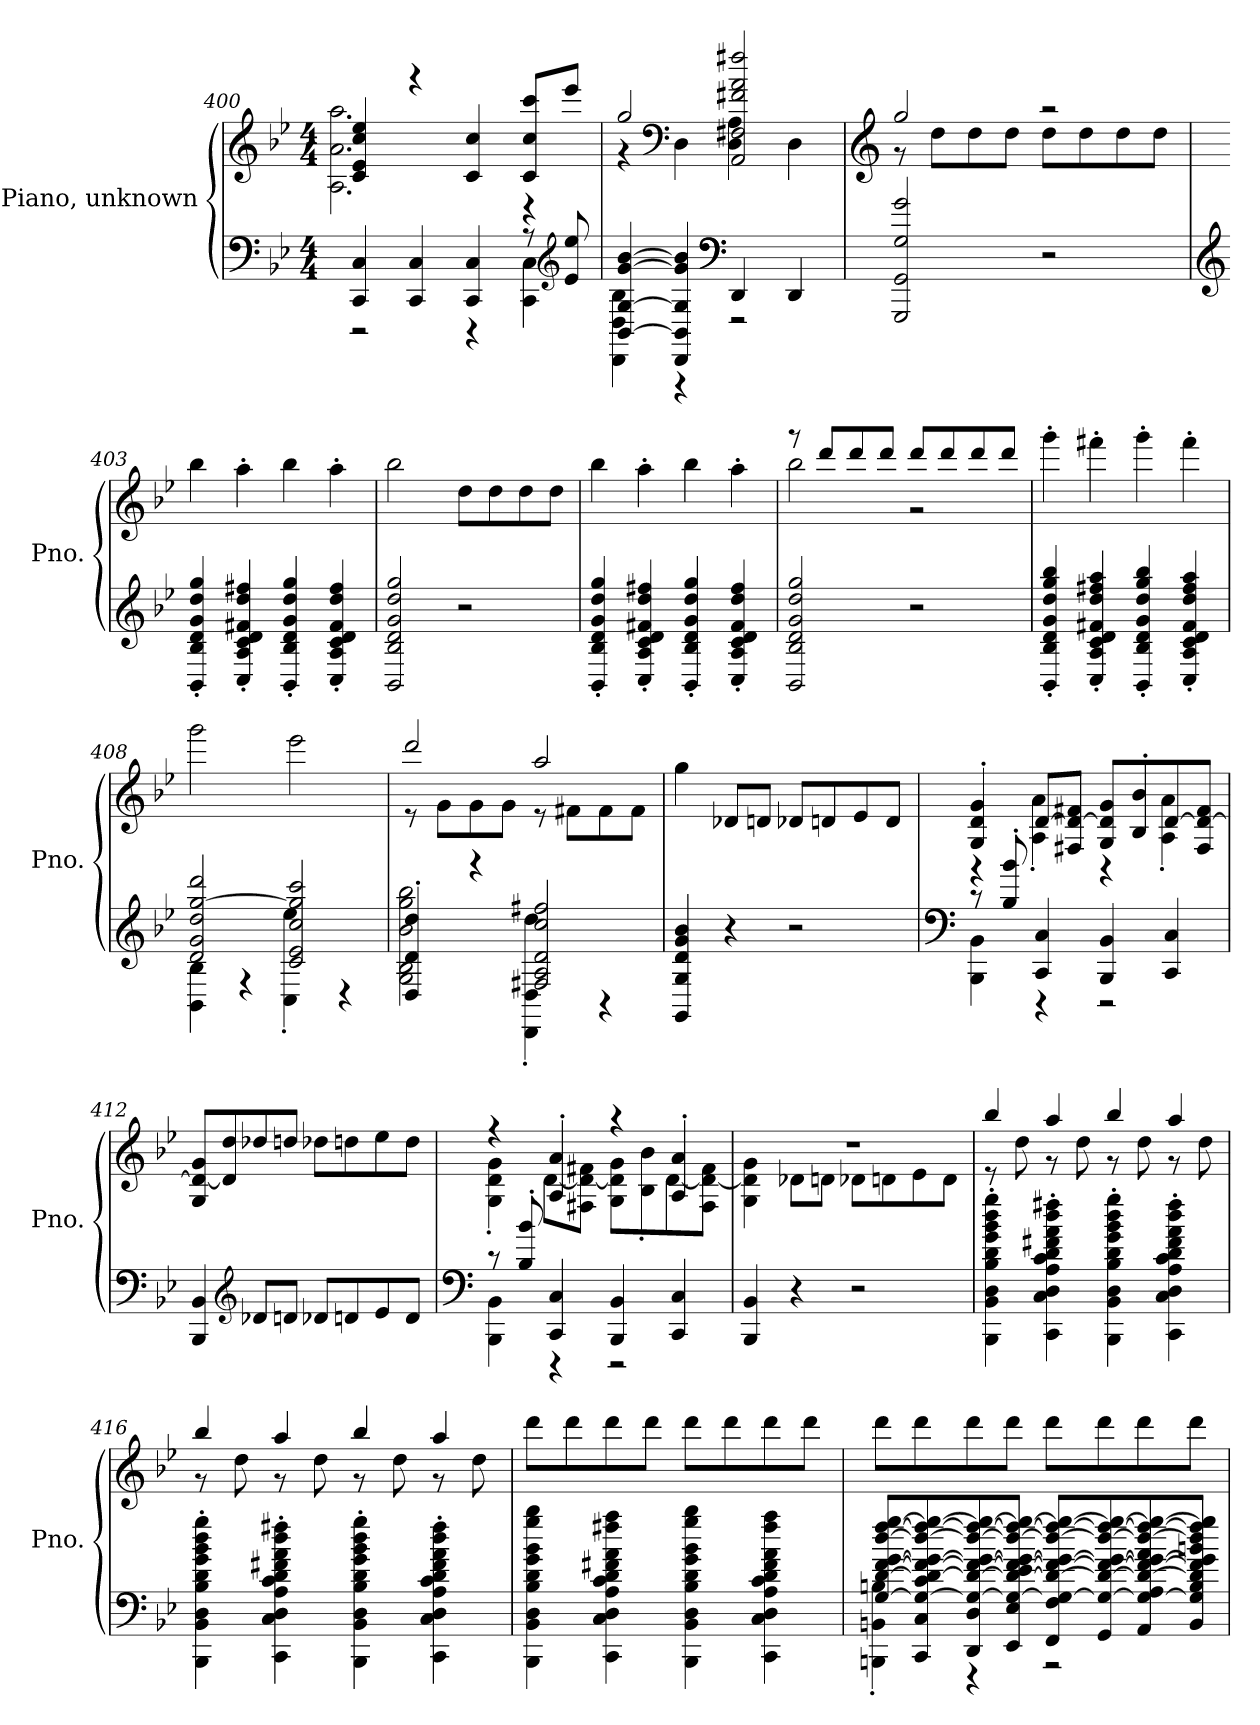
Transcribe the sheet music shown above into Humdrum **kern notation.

**kern	**kern
*part1	*part1
*staff2	*staff1
*I"Piano, unknown	*
*I'Pno.	*
*clefF4	*clefG2
*k[b-e-]	*k[b-e-]
*M4/4	*M4/4
=400	=400
*^	*^
4CC/ 4C/	2r	4c/ 4e-/ 4cc/ 4ee-/	2.A\ 2.a\ 2.aa\
4CC/ 4C/	.	4r	.
4CC/ 4C/	4r	4c/ 4cc/	.
8r	4CC\ 4C\	8c/ 8cc/ 8ccc/L	4r
*clefG2	*	*	*
8e-/ 8ee-/	.	8eee-/J	.
=401	=401	=401	=401
[4BB-/ [4G/ [4g/ [4b-/	4DD\ 4D\ 4B-\	2gg/	4r
*	*	*clefF4	*
4DD/ 4BB-/] 4G/] 4g/] 4b-/]	4r	.	4D\
*clefF4	*	*	*
4DD/	2r	2AA/ 2F#X/ 2f#X/ 2a/ 2ff#X/	4D\ 4A\
4DD/	.	.	4D\
*v	*v	*	*
!!LO:LB:g=z	!!
=402	=402	=402
*	*clefG2	*
2GGG/ 2GG/ 2G/ 2g/	2gg/	8r
.	.	8dd\L
.	.	8dd\
.	.	8dd\J
2r	2r	8dd\L
.	.	8dd\
.	.	8dd\
.	.	8dd\J
*	*v	*v
=403	=403
*clefG2	*
4BB-/' 4B-/' 4d/' 4g/' 4dd/' 4gg/'	4bb-\
4C/' 4A/' 4c/' 4d/' 4f#X/' 4dd/' 4ff#X/'	4aa'\
4BB-/' 4B-/' 4d/' 4g/' 4dd/' 4gg/'	4bb-\
4C/' 4A/' 4c/' 4d/' 4f#/' 4dd/' 4ff#/'	4aa'\
=404	=404
2BB-/ 2B-/ 2d/ 2g/ 2dd/ 2gg/	2bb-\
2r	8dd\L
.	8dd\
.	8dd\
.	8dd\J
=405	=405
4BB-/' 4B-/' 4d/' 4g/' 4dd/' 4gg/'	4bb-\
4C/' 4A/' 4c/' 4d/' 4f#X/' 4dd/' 4ff#X/'	4aa'\
4BB-/' 4B-/' 4d/' 4g/' 4dd/' 4gg/'	4bb-\
4C/' 4A/' 4c/' 4d/' 4f#/' 4dd/' 4ff#/'	4aa'\
=406	=406
*	*^
2BB-/ 2B-/ 2d/ 2g/ 2dd/ 2gg/	8r	2bb-\
.	8ddd/L	.
.	8ddd/	.
.	8ddd/J	.
2r	8ddd/L	2r
.	8ddd/	.
.	8ddd/	.
.	8ddd/J	.
*	*v	*v
!!LO:LB:g=z
=407	=407
4BB-/' 4B-/' 4d/' 4g/' 4dd/' 4gg/' 4bb-/'	4ggg'\
4C/' 4A/' 4c/' 4d/' 4f#X/' 4dd/' 4ff#X/' 4aa/'	4fff#X'\
4BB-/' 4B-/' 4d/' 4g/' 4dd/' 4gg/' 4bb-/'	4ggg'\
4C/' 4A/' 4c/' 4d/' 4f#/' 4dd/' 4ff#/' 4aa/'	4fff#'\
=408	=408
*^	*
2d/ 2g/ 2dd/ [2gg/ 2ddd/	4BB-\ 4B-\	2ggg\
.	4r	.
2c/ 2e-/ 2cc/ 2gg/] 2ccc/	4C\' 4ee-\'	2eee-\
.	4r	.
=409	=409	=409
*	*	*^
4D/' 4d/' 4dd/'	2G\ 2B-\ 2b-\ 2gg\ 2bb-\	2ddd/	8r
.	.	.	8g\L
4r	.	.	8g\
.	.	.	8g\J
2F#X/ 2A/ 2d/ 2cc/ 2ff#X/	4DD\' 4D\' 4dd\'	2aa/	8r
.	.	.	8f#X\L
.	4r	.	8f#\
.	.	.	8f#\J
*v	*v	*	*
*	*v	*v
=410	=410
4GG/ 4G/ 4d/ 4g/ 4b-/	4gg\
4r	8d-X/L
.	8dn/J
2r	8d-X/L
.	8dn/
.	8e-/
.	8d/J
!!LO:LB:g=z
=411	=411
*clefF4	*
*^	*^
8r	4BBB-\ 4BB-\	4G/' 4d/' 4g/'	4r
8B-/' 8b-/'	.	.	.
4CC/ 4C/	4r	[8d/L	4A\' 4a\'
.	.	8F#X/ 8d/_ 8f#X/J	.
4BBB-/ 4BB-/	2r	8G/ 8d/] 8g/L	4r
.	.	8B-/' 8b-/'	.
4CC/ 4C/	.	[8d/	4A\' 4a\'
.	.	8F#/ 8d/_ 8f#/J	.
*v	*v	*	*
*	*v	*v
=412	=412
4BBB-/ 4BB-/	8G/ 8d/_ 8g/L
.	8d/] 8dd/
*clefG2	*
8d-X/L	8dd-X/
8dn/J	8ddn/J
8d-X/L	8dd-X\L
8dn/	8ddn\
8e-/	8ee-\
8d/J	8dd\J
=413	=413
*clefF4	*
*^	*^
8r	4BBB-\ 4BB-\	4r	4G\' 4d\' 4g\'
8B-/' 8b-/'	.	.	.
4CC/ 4C/	4r	4A/' 4a/'	[8d\L
.	.	.	8F#X\ 8d\_ 8f#X\J
4BBB-/ 4BB-/	2r	4r	8G\ 8d\] 8g\L
.	.	.	8B-\' 8b-\'
4CC/ 4C/	.	4A/' 4a/'	[8d\
.	.	.	8F#\ 8d\_ 8f#\J
*v	*v	*	*
!!LO:PB:g=z	!!
=414	=414	=414
4BBB-/ 4BB-/	1r	4G\ 4d\] 4g\
4r	.	8d-X\L
.	.	8dn\J
2r	.	8d-X\L
.	.	8dn\
.	.	8e-\
.	.	8d\J
=415	=415	=415
4BBB-\' 4BB-\' 4D\' 4B-\' 4d\' 4g\' 4b-\' 4dd\' 4gg\'	4bb-/	8r
.	.	8dd\
4CC\' 4C\' 4D\' 4A\' 4c\' 4d\' 4f#X\' 4a\' 4dd\' 4ff#X\'	4aa/	8r
.	.	8dd\
4BBB-\' 4BB-\' 4D\' 4B-\' 4d\' 4g\' 4b-\' 4dd\' 4gg\'	4bb-/	8r
.	.	8dd\
4CC\' 4C\' 4D\' 4A\' 4c\' 4d\' 4f#\' 4a\' 4dd\' 4ff#\'	4aa/	8r
.	.	8dd\
=416	=416	=416
4BBB-\' 4BB-\' 4D\' 4B-\' 4d\' 4g\' 4b-\' 4dd\' 4gg\'	4bb-/	8r
.	.	8dd\
4CC\' 4C\' 4D\' 4A\' 4c\' 4d\' 4f#X\' 4a\' 4dd\' 4ff#X\'	4aa/	8r
.	.	8dd\
4BBB-\' 4BB-\' 4D\' 4B-\' 4d\' 4g\' 4b-\' 4dd\' 4gg\'	4bb-/	8r
.	.	8dd\
4CC\' 4C\' 4D\' 4A\' 4c\' 4d\' 4f#\' 4a\' 4dd\' 4ff#\'	4aa/	8r
.	.	8dd\
*	*v	*v
=417	=417
4BBB-\ 4BB-\ 4D\ 4B-\ 4d\ 4g\ 4b-\ 4gg\ 4bb-\	8ddd\L
.	8ddd\
4CC\ 4C\ 4D\ 4A\ 4c\ 4d\ 4f#X\ 4a\ 4ff#X\ 4aa\	8ddd\
.	8ddd\J
4BBB-\ 4BB-\ 4D\ 4B-\ 4d\ 4g\ 4b-\ 4gg\ 4bb-\	8ddd\L
.	8ddd\
4CC\ 4C\ 4D\ 4A\ 4c\ 4d\ 4f#\ 4a\ 4ff#\ 4aa\	8ddd\
.	8ddd\J
!!LO:LB:g=z
=418	=418
*^	*
[8G/ [8d/ [8f/ [8g/ [8dd/ [8ff/ [8gg/L	4BBBn\' 4BBn\' 4Bn\'	8ddd\L
8CC/ 8C/ 8G/_ 8c/ 8d/_ 8f/_ 8g/_ 8dd/_ 8ff/_ 8gg/_	.	8ddd\
8DD/ 8D/ 8G/_ 8d/_ 8f/_ 8g/_ 8dd/_ 8ff/_ 8gg/_	4r	8ddd\
8EE-/ 8E-/ 8G/_ 8d/_ 8e-/ 8f/_ 8g/_ 8dd/_ 8ff/_ 8gg/_J	.	8ddd\J
8FF/ 8F/ 8G/_ 8d/_ 8f/_ 8g/_ 8dd/_ 8ff/_ 8gg/_L	2r	8ddd\L
8GG/ 8G/_ 8d/_ 8f/_ 8g/_ 8dd/_ 8ff/_ 8gg/_	.	8ddd\
8AA/ 8G/_ 8A/ 8d/_ 8f/_ 8g/_ 8a/ 8dd/_ 8ff/_ 8gg/_	.	8ddd\
8BB/ 8G/] 8B/ 8d/] 8f/] 8g/] 8bn/ 8dd/] 8ff/] 8gg/]J	.	8ddd\J
*v	*v	*
=	=
*-	*-
